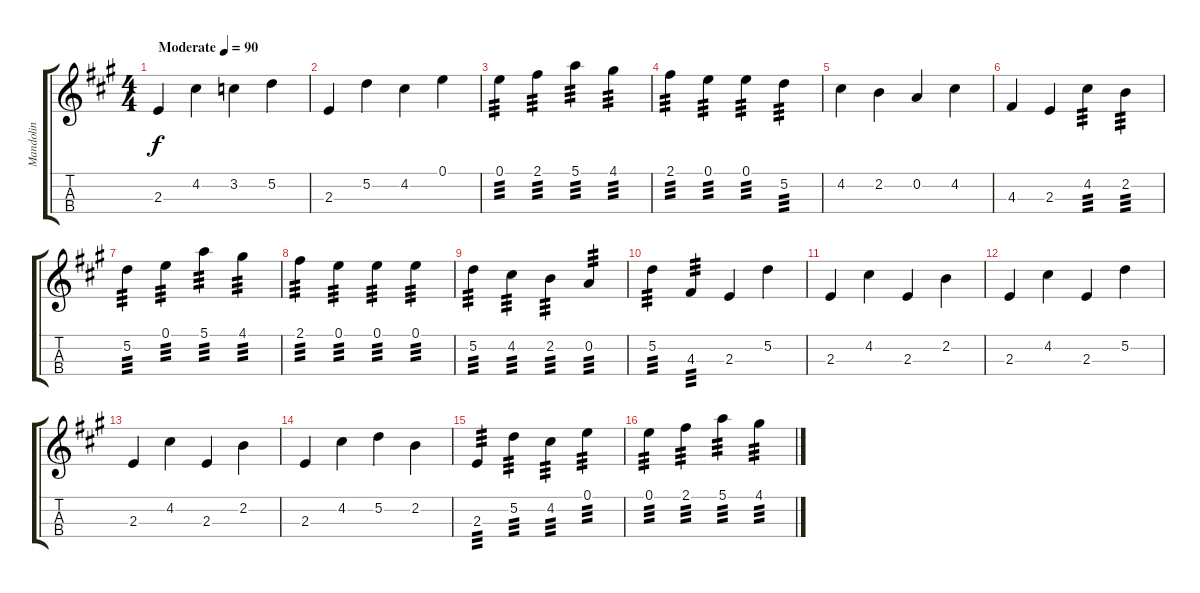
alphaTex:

\track ("Mandolin" "Mandolin") {instrument acousticguitarnylon}
\staff {score tabs}
\tuning (E4 A3 D3 G2) {hide}
\ts (4 4)
\tempo (90 "Moderate")
\clef g2
\ks a
2.3.4{dy f instrument acousticguitarnylon} 4.2.4 3.2.4 5.2.4 |
2.3.4 5.2.4 4.2.4 0.1.4 |
0.1.4{tp 3} 2.1.4{tp 3} 5.1.4{tp 3} 4.1.4{tp 3} |
2.1.4{tp 3} 0.1.4{tp 3} 0.1.4{tp 3} 5.2.4{tp 3} |
4.2.4 2.2.4 0.2.4 4.2.4 |
4.3.4 2.3.4 4.2.4{tp 3} 2.2.4{tp 3} |
5.2.4{tp 3} 0.1.4{tp 3} 5.1.4{tp 3} 4.1.4{tp 3} |
2.1.4{tp 3} 0.1.4{tp 3} 0.1.4{tp 3} 0.1.4{tp 3} |
5.2.4{tp 3} 4.2.4{tp 3} 2.2.4{tp 3} 0.2.4{tp 3} |
5.2.4{tp 3} 4.3.4{tp 3} 2.3.4 5.2.4 |
2.3.4 4.2.4 2.3.4 2.2.4 |
2.3.4 4.2.4 2.3.4 5.2.4 |
2.3.4 4.2.4 2.3.4 2.2.4 |
2.3.4 4.2.4 5.2.4 2.2.4 |
2.3.4{tp 3} 5.2.4{tp 3} 4.2.4{tp 3} 0.1.4{tp 3} |
0.1.4{tp 3} 2.1.4{tp 3} 5.1.4{tp 3} 4.1.4{tp 3}
